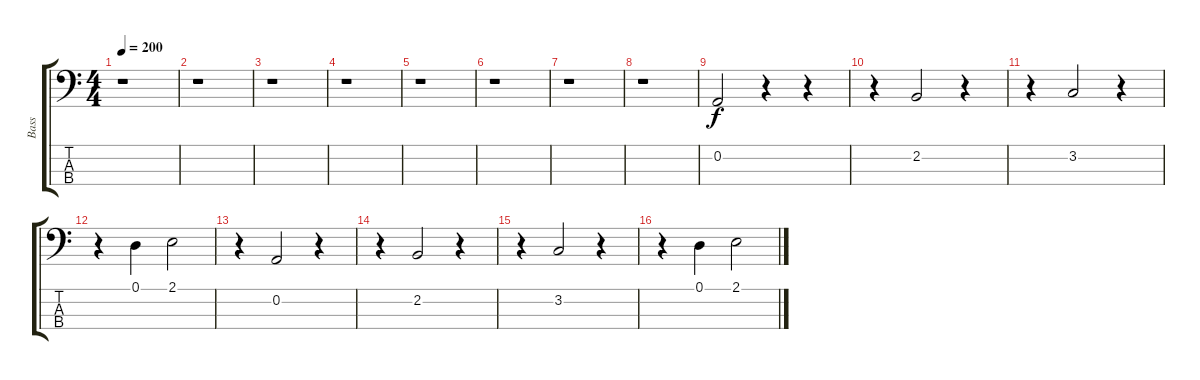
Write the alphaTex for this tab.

\track ("Bass" "Bass") {instrument acousticbass}
\staff {score tabs}
\tuning (D2 A1 E1 B0) {hide}
\ts (4 4)
\tempo 200
\clef f4
\ks c
r.1{dy f instrument acousticbass} |
r.1 |
r.1 |
r.1 |
r.1 |
r.1 |
r.1 |
r.1 |
0.2.2 r.4 r.4 |
r.4 2.2.2 r.4 |
r.4 3.2.2 r.4 |
r.4 0.1.4 2.1.2 |
r.4 0.2.2 r.4 |
r.4 2.2.2 r.4 |
r.4 3.2.2 r.4 |
r.4 0.1.4 2.1.2
